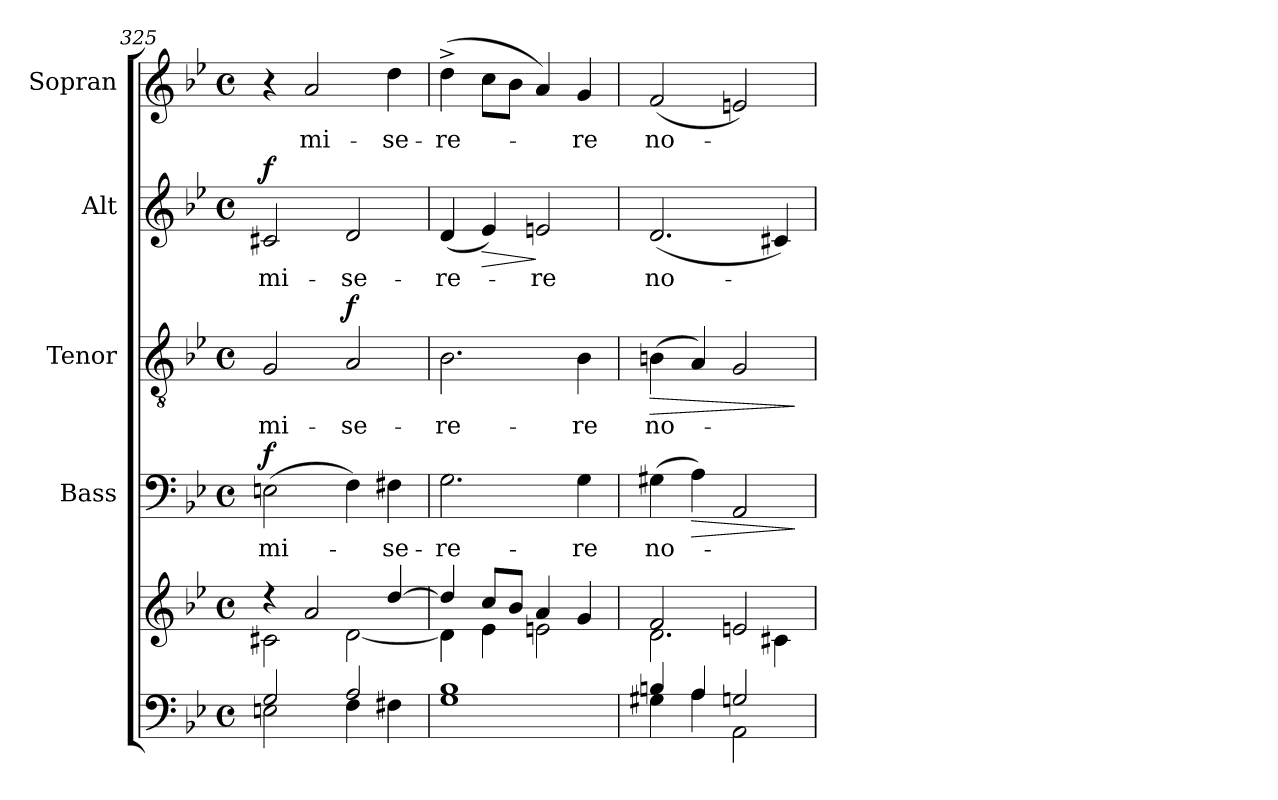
**kern	**kern	**kern	**text	**dynam	**kern	**text	**dynam	**kern	**text	**dynam	**kern	**text
*part5	*part5	*part4	*part4	*part4	*part3	*part3	*part3	*part2	*part2	*part2	*part1	*part1
*staff6	*staff5	*staff4	*staff4	*staff4	*staff3	*staff3	*staff3	*staff2	*staff2	*staff2	*staff1	*staff1
*	*	*I"Bass	*	*	*I"Tenor	*	*	*I"Alt	*	*	*I"Sopran	*
*	*	*I'B.	*	*	*I'T.	*	*	*I'A.	*	*	*I'S.	*
*clefF4	*clefG2	*clefF4	*	*	*clefGv2	*	*	*clefG2	*	*	*clefG2	*
*k[b-e-]	*k[b-e-]	*k[b-e-]	*	*	*k[b-e-]	*	*	*k[b-e-]	*	*	*k[b-e-]	*
*B-:	*B-:	*B-:	*	*	*B-:	*	*	*B-:	*	*	*B-:	*
*M4/4	*M4/4	*M4/4	*	*	*M4/4	*	*	*M4/4	*	*	*M4/4	*
*met(c)	*met(c)	*met(c)	*	*	*met(c)	*	*	*met(c)	*	*	*met(c)	*
=325	=325	=325	=325	=325	=325	=325	=325	=325	=325	=325	=325	=325
*^	*^	*	*	*	*	*	*	*	*	*	*	*
!	!	!	!	!	!LO:LY:b	!LO:DY:a	!	!LO:LY:b	!	!	!LO:LY:b	!LO:DY:a	!	!
2G/	2En\	4rcc	2c#X\	(>2En\	mi-	f	2G/	mi-	.	2c#X/	mi-	f	4r	.
!	!	!	!	!	!	!	!	!	!	!	!	!	!	!LO:LY:b
.	.	2a/	.	.	.	.	.	.	.	.	.	.	2a/	mi-
!	!	!	!	!	!	!	!	!LO:LY:b	!LO:DY:a	!	!LO:LY:b	!	!	!
2A/	4F\	.	[<2d\	4F\)	.	.	2A/	-se-	f	2d/	-se-	.	.	.
!	!	!	!	!	!LO:LY:b	!	!	!	!	!	!	!	!	!LO:LY:b
.	4F#X\	[>4dd/	.	4F#X\	-se-	.	.	.	.	.	.	.	4dd\	-se-
=326	=326	=326	=326	=326	=326	=326	=326	=326	=326	=326	=326	=326	=326	=326
!	!	!	!	!	!LO:LY:b	!	!	!LO:LY:b	!	!	!LO:LY:b	!	!	!LO:LY:b
1B-	1G	4dd/]	4d\]	2.G\	-re-	.	2.B-\	-re-	.	(<4d/	-re-	.	(>4dd^>\	-re-
!	!	!	!	!	!	!	!	!	!	!	!	!LO:HP:b	!	!
.	.	8cc/L	4e-\	.	.	.	.	.	.	4e-/)	.	>	8cc\L	.
.	.	8b-/J	.	.	.	.	.	.	.	.	.	.	8b-\J	.
!	!	!	!	!	!	!	!	!	!	!	!LO:LY:b	!	!	!
.	.	4a/	2en\	.	.	.	.	.	.	2en/	-re	]	4a/)	.
!	!	!	!	!	!LO:LY:b	!	!	!LO:LY:b	!	!	!	!	!	!LO:LY:b
.	.	4g/	.	4G\	-re	.	4B-\	-re	.	.	.	.	4g/	-re
=327	=327	=327	=327	=327	=327	=327	=327	=327	=327	=327	=327	=327	=327	=327
!	!	!	!	!	!LO:LY:b	!	!	!LO:LY:b	!LO:HP:b	!	!LO:LY:b	!	!	!LO:LY:b
4Bn/	4G#X\	2f/	2.d\	(>4G#X\	no-	.	(>4Bn\	no-	>	(<2.d/	no-	.	(<2f/	no-
!	!	!	!	!	!	!LO:HP:b	!	!	!	!	!	!	!	!
4A/	4A\	.	.	4A\)	.	>	4A/)	.	.	.	.	.	.	.
2G/	2AA\	2en/	.	2AA/	.	.	2G/	.	.	.	.	.	2en/)	.
.	.	.	4c#X\	.	.	.	.	.	.	4c#X/)	.	.	.	.
*v	*v	*	*	*	*	*	*	*	*	*	*	*	*	*
*	*v	*v	*	*	*	*	*	*	*	*	*	*	*
.	.	.	.	]	.	.	]	.	.	.	.	.
=	=	=	=	=	=	=	=	=	=	=	=	=
*-	*-	*-	*-	*-	*-	*-	*-	*-	*-	*-	*-	*-
